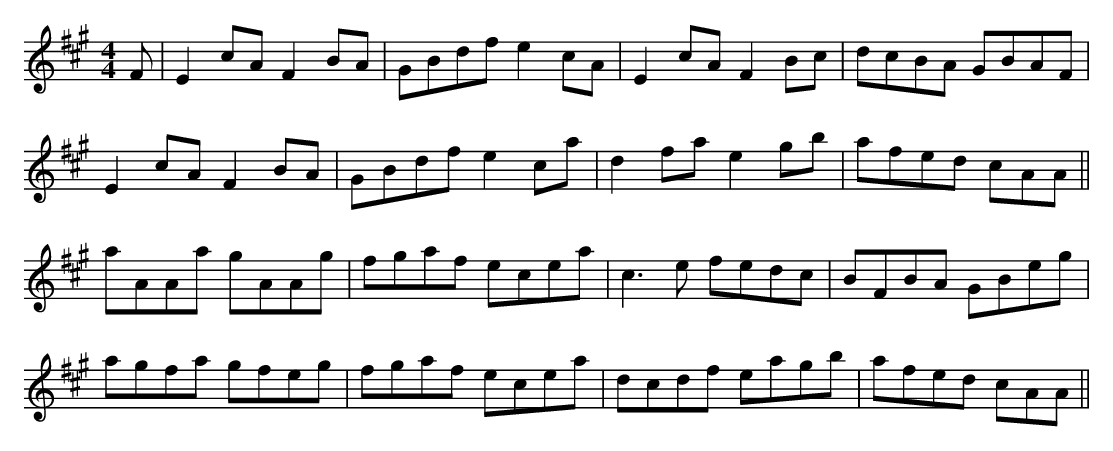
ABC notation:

X:1
M:4/4
K:A
F|E2cA F2BA|GBdf e2cA|E2cA F2Bc|dcBA GBAF|
E2cA F2BA|GBdf e2ca|d2fa e2gb|afed cAA||
aAAa gAAg|fgaf ecea|c3 e fedc|BFBA GBeg|
agfa gfeg|fgaf ecea|dcdf eagb|afed cAA||
